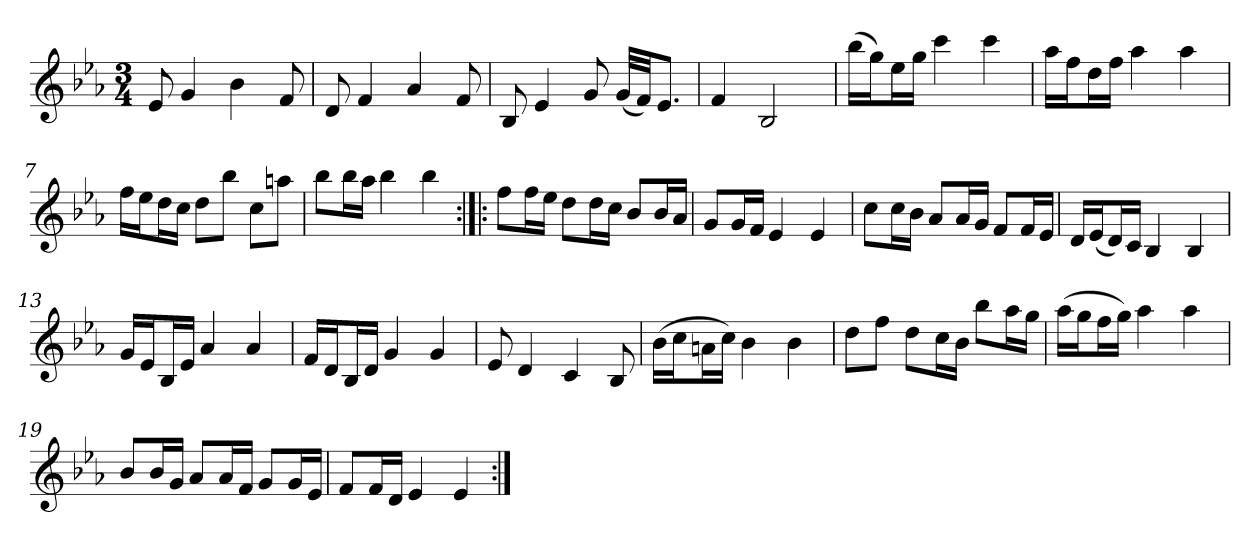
**kern
*part1
*staff1
*clefG2
*k[b-e-a-]
*E-:
*M3/4
*MM120
=1
8e-
4g
4b-
8f
=2
8d
4f
4a-
8f
=3
8B-
4e-
8g
(32g/LLL
32f/JJ)
8.e-/J
=4
4f
2B-
=5
(16bb-\LL
16gg\J)
16ee-\L
16gg\JJ
4ccc
4ccc
=6
16aa-\LL
16ff\J
16dd\L
16ff\JJ
4aa-
4aa-
=7
16ff\LL
16ee-\J
16dd\L
16cc\JJ
8dd\L
8bb-\J
8cc\L
8aan\J
=8
8bb-\L
16bb-\L
16aa-\JJ
4bb-
4bb-
=9:|!|:
8ff\L
16ff\L
16ee-\JJ
8dd\L
16dd\L
16cc\JJ
8b-/L
16b-/L
16a-/JJ
=10
8g/L
16g/L
16f/JJ
4e-
4e-
=11
8cc\L
16cc\L
16b-\JJ
8a-/L
16a-/L
16g/JJ
8f/L
16f/L
16e-/JJ
=12
16d/LL
(16e-/J
16d/L)
16c/JJ
4B-
4B-
=13
16g/LL
16e-/J
16B-/L
16e-/JJ
4a-
4a-
=14
16f/LL
16d/J
16B-/L
16d/JJ
4g
4g
=15
8e-
4d
4c
8B-
=16
(16b-\LL
16cc\J
16an\L
16cc\JJ)
4b-
4b-
=17
8dd\L
8ff\J
8dd\L
16cc\L
16b-\JJ
8bb-\L
16aa-\L
16gg\JJ
=18
(16aa-\LL
16gg\J
16ff\L
16gg\JJ)
4aa-
4aa-
=19
8b-/L
16b-/L
16g/JJ
8a-/L
16a-/L
16f/JJ
8g/L
16g/L
16e-/JJ
=20
8f/L
16f/L
16d/JJ
4e-
4e-
=:|!
*-
